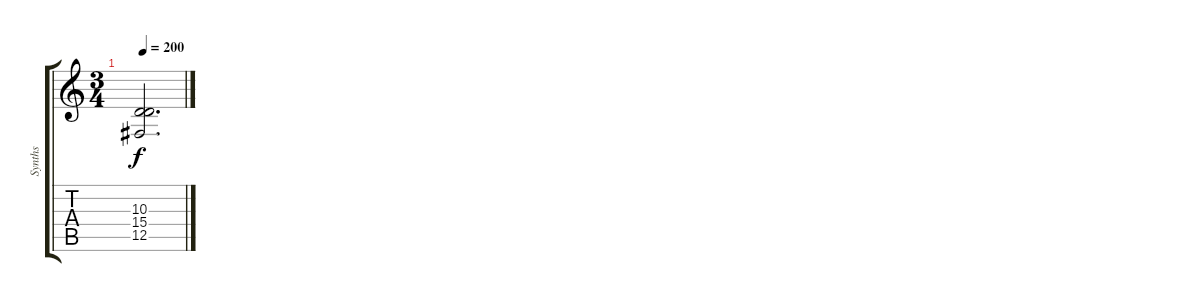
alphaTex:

\track ("Synths" "Synths") {instrument stringensemble2}
\staff {score tabs}
\tuning (Db4 Ab3 E3 B2 Gb2 B1) {hide}
\ts (3 4)
\tempo 200
\clef g2
\ks c
(10.3{t} 15.4{t} 12.5{t}).2{d dy f}
